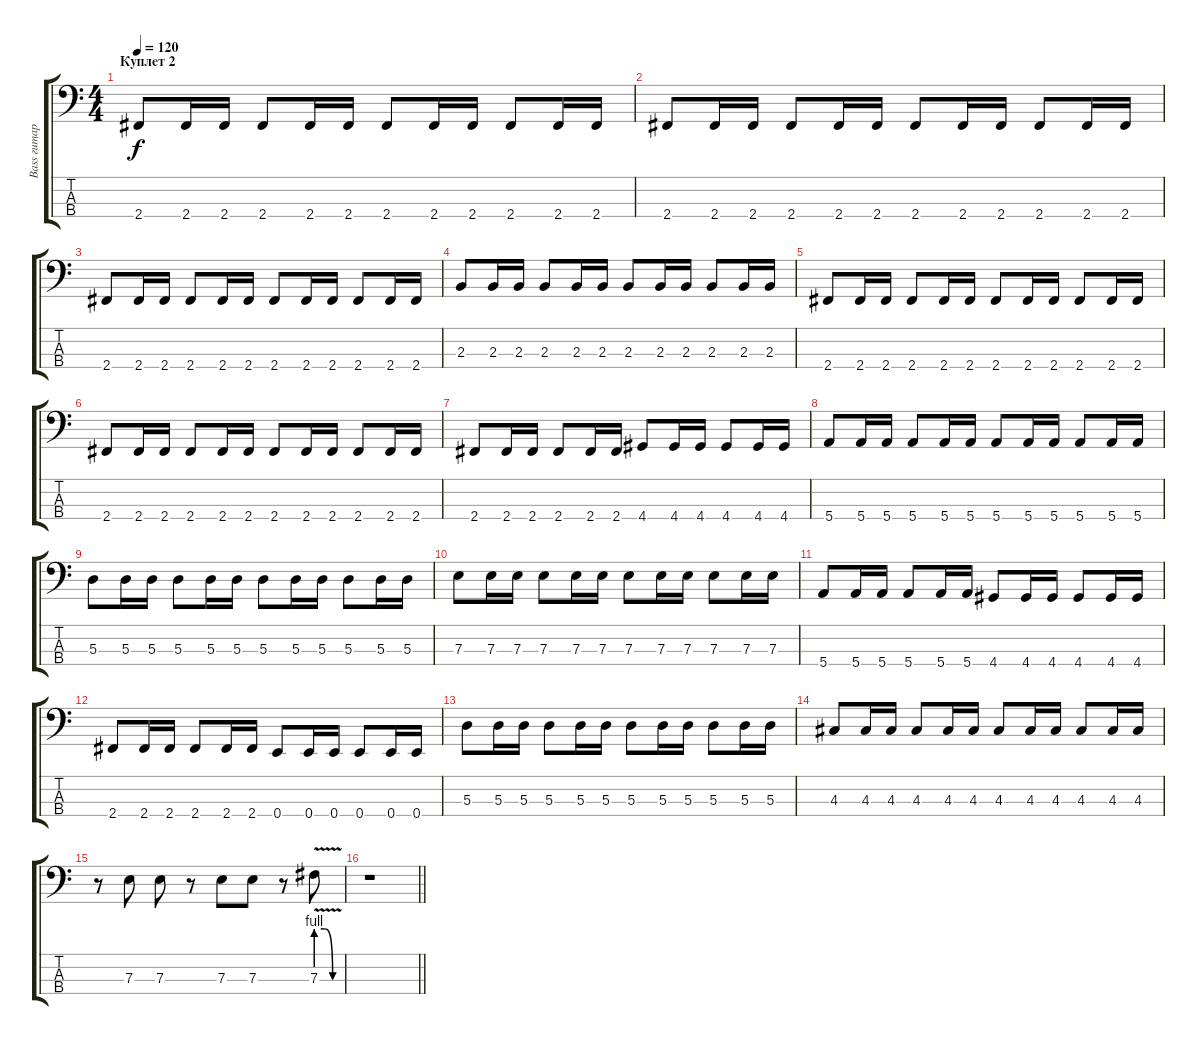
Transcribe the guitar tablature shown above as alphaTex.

\track ("Bass гитара" "Bass гитар") {instrument fretlessbass}
\staff {score tabs}
\tuning (G2 D2 A1 E1) {hide}
\ts (4 4)
\section ("" "Куплет 2")
\tempo 120
\clef f4
\ks c
2.4.8{dy f} 2.4.16 2.4.16 2.4.8 2.4.16 2.4.16 2.4.8 2.4.16 2.4.16 2.4.8 2.4.16 2.4.16 |
2.4.8 2.4.16 2.4.16 2.4.8 2.4.16 2.4.16 2.4.8 2.4.16 2.4.16 2.4.8 2.4.16 2.4.16 |
2.4.8 2.4.16 2.4.16 2.4.8 2.4.16 2.4.16 2.4.8 2.4.16 2.4.16 2.4.8 2.4.16 2.4.16 |
2.3.8 2.3.16 2.3.16 2.3.8 2.3.16 2.3.16 2.3.8 2.3.16 2.3.16 2.3.8 2.3.16 2.3.16 |
2.4.8 2.4.16 2.4.16 2.4.8 2.4.16 2.4.16 2.4.8 2.4.16 2.4.16 2.4.8 2.4.16 2.4.16 |
2.4.8 2.4.16 2.4.16 2.4.8 2.4.16 2.4.16 2.4.8 2.4.16 2.4.16 2.4.8 2.4.16 2.4.16 |
2.4.8 2.4.16 2.4.16 2.4.8 2.4.16 2.4.16 4.4.8 4.4.16 4.4.16 4.4.8 4.4.16 4.4.16 |
5.4.8 5.4.16 5.4.16 5.4.8 5.4.16 5.4.16 5.4.8 5.4.16 5.4.16 5.4.8 5.4.16 5.4.16 |
5.3.8 5.3.16 5.3.16 5.3.8 5.3.16 5.3.16 5.3.8 5.3.16 5.3.16 5.3.8 5.3.16 5.3.16 |
7.3.8 7.3.16 7.3.16 7.3.8 7.3.16 7.3.16 7.3.8 7.3.16 7.3.16 7.3.8 7.3.16 7.3.16 |
5.4.8 5.4.16 5.4.16 5.4.8 5.4.16 5.4.16 4.4.8 4.4.16 4.4.16 4.4.8 4.4.16 4.4.16 |
2.4.8 2.4.16 2.4.16 2.4.8 2.4.16 2.4.16 0.4.8 0.4.16 0.4.16 0.4.8 0.4.16 0.4.16 |
5.3.8 5.3.16 5.3.16 5.3.8 5.3.16 5.3.16 5.3.8 5.3.16 5.3.16 5.3.8 5.3.16 5.3.16 |
4.3.8 4.3.16 4.3.16 4.3.8 4.3.16 4.3.16 4.3.8 4.3.16 4.3.16 4.3.8 4.3.16 4.3.16 |
r.8 7.3.8 7.3.8 r.8 7.3.8 7.3.8 r.8 7.3{be (custom 0 4 20 4 40 0 60 0) v}.8 |
\barLineRight lightlight
r.1
